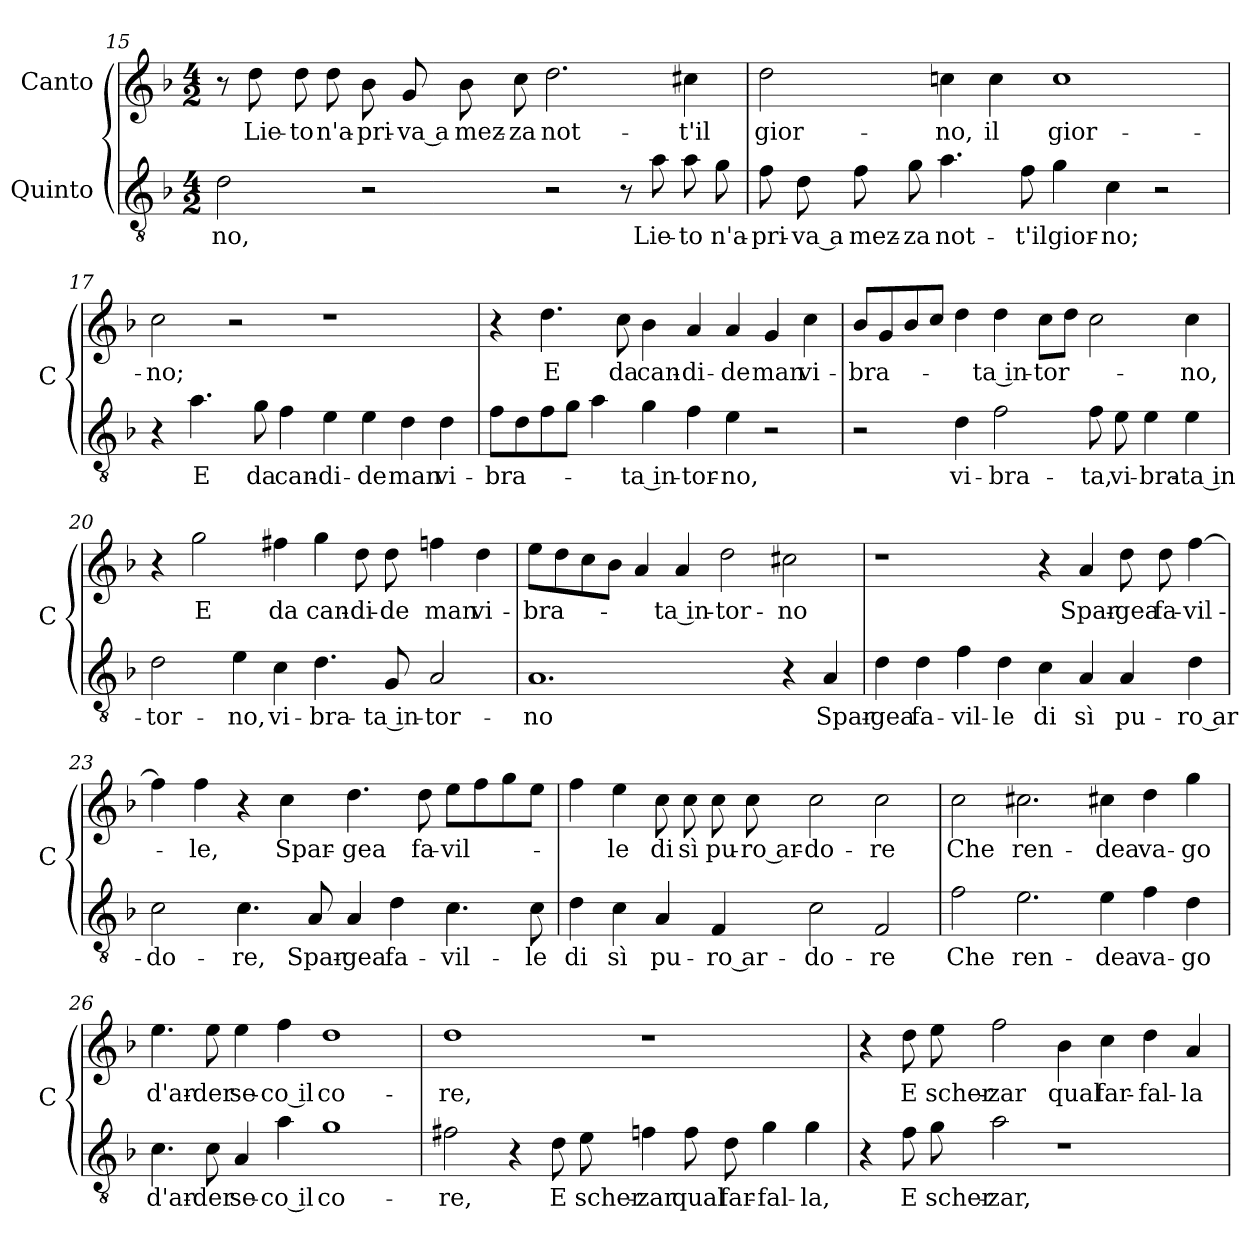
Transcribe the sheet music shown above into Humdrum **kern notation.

**kern	**text	**kern	**text
*part2	*part2	*part1	*part1
*staff2	*staff2	*staff1	*staff1
*I"Quinto	*	*I"Canto	*
*	*	*I'C	*
*clefGv2	*	*clefG2	*
*k[b-]	*	*k[b-]	*
*M4/2	*	*M4/2	*
=15	=15	=15	=15
2d	-no,	8r	.
.	.	8dd	Lie-
.	.	8dd	-to
.	.	8dd	n'a-
2r	.	8b-	-pri-
.	.	8g	-va a
.	.	8b-	mez-
.	.	8cc	-za
2r	.	2.dd	not-
8r	.	.	.
8a	Lie-	.	.
8a	-to	4cc#X	-t'il
8g	n'a-	.	.
=16	=16	=16	=16
8f	-pri-	2dd	gior-
8d	-va a	.	.
8f	mez-	.	.
8g	-za	.	.
4.a	not-	4ccn	-no,
.	.	4cc	il
8f	-t'il	.	.
4g	gior-	1cc	gior-
4c	-no;	.	.
2r	.	.	.
=17	=17	=17	=17
4r	.	2cc	-no;
4.a	E	.	.
.	.	2r	.
8g	da	.	.
4f	can-	.	.
4e	-di-	1r	.
4e	-de	.	.
4d	man	.	.
4d	vi-	.	.
=18	=18	=18	=18
8fL	-bra-	4r	.
8d	.	.	.
8f	.	4.dd	E
8gJ	.	.	.
4a	.	.	.
.	.	8cc	da
4g	-ta in-	4b-	can-
4f	-tor-	4a	-di-
4e	-no,	4a	-de
2r	.	4g	man
.	.	4cc	vi-
=19	=19	=19	=19
2r	.	8b-L	-bra-
.	.	8g	.
.	.	8b-	.
.	.	8ccJ	.
4d	vi-	4dd	.
2f	-bra-	4dd	-ta in-
.	.	8ccL	-tor-
.	.	8ddJ	.
8f	-ta,	2cc	.
8e	vi-	.	.
4e	-bra-	.	.
4e	-ta in-	4cc	-no,
=20	=20	=20	=20
2d	-tor-	4r	.
.	.	2gg	E
4e	-no,	.	.
4c	vi-	4ff#X	da
4.d	-bra-	4gg	can-
.	.	8dd	-di-
8G	-ta in-	8dd	-de
2A	-tor-	4ffn	man
.	.	4dd	vi-
=21	=21	=21	=21
1.A	-no	8eeL	-bra-
.	.	8dd	.
.	.	8cc	.
.	.	8b-J	.
.	.	4a	.
.	.	4a	-ta in-
.	.	2dd	-tor-
4r	.	2cc#X	-no
4A	Spar-	.	.
=22	=22	=22	=22
4d	-gea	1r	.
4d	fa-	.	.
4f	-vil-	.	.
4d	-le	.	.
4c	di	4r	.
4A	sì	4a	Spar-
4A	pu-	8dd	-gea
.	.	8dd	fa-
4d	-ro ar-	[4ff	-vil-
=23	=23	=23	=23
2c	-do-	4ff]	.
.	.	4ff	-le,
4.c	-re,	4r	.
.	.	4cc	Spar-
8A	Spar-	.	.
4A	-gea	4.dd	-gea
4d	fa-	.	.
.	.	8dd	fa-
4.c	-vil-	8eeL	-vil-
.	.	8ff	.
.	.	8gg	.
8c	-le	8eeJ	.
=24	=24	=24	=24
4d	di	4ff	.
4c	sì	4ee	-le
4A	pu-	8cc	di
.	.	8cc	sì
4F	-ro ar-	8cc	pu-
.	.	8cc	-ro ar-
2c	-do-	2cc	-do-
2F	-re	2cc	-re
=25	=25	=25	=25
2f	Che	2cc	Che
2.e	ren-	2.cc#X	ren-
4e	-dea	4cc#X	-dea
4f	va-	4dd	va-
4d	-go	4gg	-go
=26	=26	=26	=26
4.c	d'ar-	4.ee	d'ar-
8c	-der	8ee	-der
4A	se-	4ee	se-
4a	-co il	4ff	-co il
1g	co-	1dd	co-
=27	=27	=27	=27
2f#X	-re,	1dd	-re,
4r	.	.	.
8d	E	.	.
8e	scher-	.	.
4fn	-zar	1r	.
8f	qual	.	.
8d	far-	.	.
4g	-fal-	.	.
4g	-la,	.	.
=28	=28	=28	=28
4r	.	4r	.
8f	E	8dd	E
8g	scher-	8ee	scher-
2a	-zar,	2ff	-zar
1r	.	4b-	qual
.	.	4cc	far-
.	.	4dd	-fal-
.	.	4a	-la
=	=	=	=
*-	*-	*-	*-
